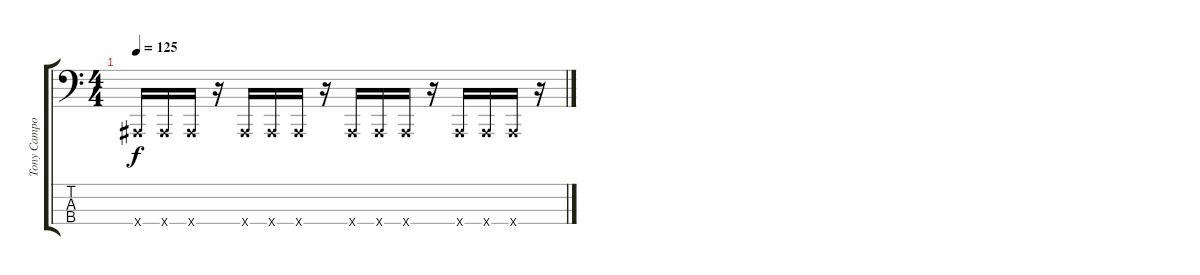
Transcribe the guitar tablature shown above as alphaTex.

\track ("Tony Campos" "Tony Campo") {instrument electricbassfinger}
\staff {score tabs}
\tuning (Eb2 Bb1 F1 Bb0) {hide}
\ts (4 4)
\tempo 125
\clef f4
\ks c
0.4{x}.16{dy f} 0.4{x}.16 0.4{x}.16 r.16 0.4{x}.16 0.4{x}.16 0.4{x}.16 r.16 0.4{x}.16 0.4{x}.16 0.4{x}.16 r.16 0.4{x}.16 0.4{x}.16 0.4{x}.16 r.16
